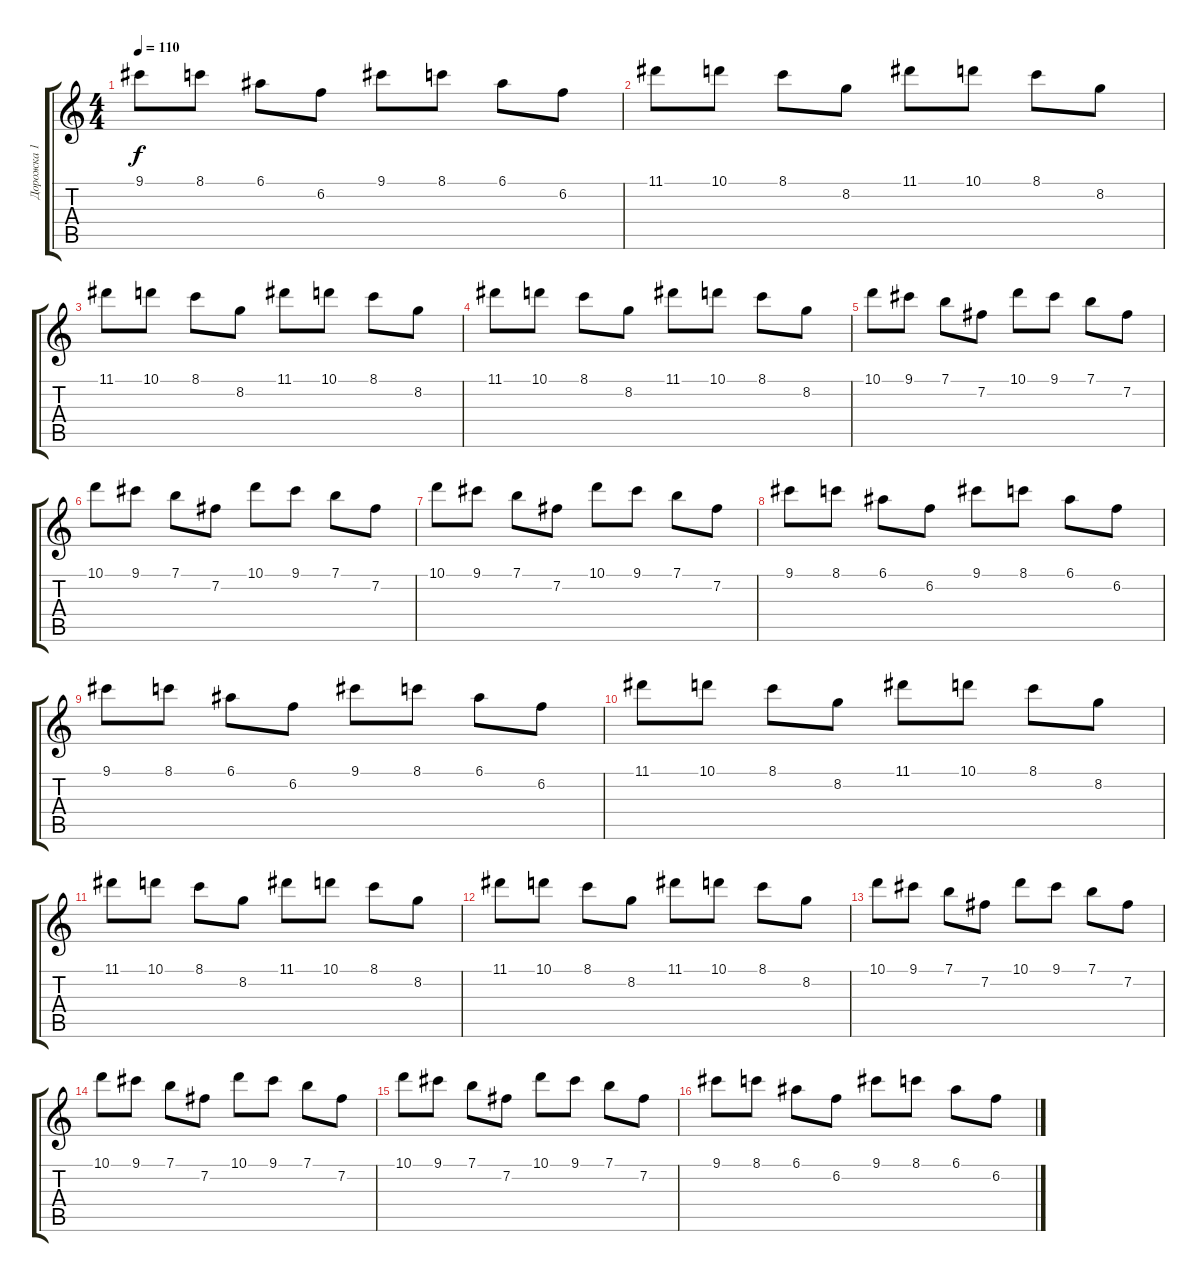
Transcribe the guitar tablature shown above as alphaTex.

\track ("Дорожка 1" "Дорожка 1") {instrument distortionguitar}
\staff {score tabs}
\tuning (E4 B3 G3 D3 A2 E2) {hide}
\ts (4 4)
\tempo 110
\clef g2
\ks c
9.1.8{dy f} 8.1.8 6.1.8 6.2.8 9.1.8 8.1.8 6.1.8 6.2.8 |
11.1.8 10.1.8 8.1.8 8.2.8 11.1.8 10.1.8 8.1.8 8.2.8 |
11.1.8 10.1.8 8.1.8 8.2.8 11.1.8 10.1.8 8.1.8 8.2.8 |
11.1.8 10.1.8 8.1.8 8.2.8 11.1.8 10.1.8 8.1.8 8.2.8 |
10.1.8 9.1.8 7.1.8 7.2.8 10.1.8 9.1.8 7.1.8 7.2.8 |
10.1.8 9.1.8 7.1.8 7.2.8 10.1.8 9.1.8 7.1.8 7.2.8 |
10.1.8 9.1.8 7.1.8 7.2.8 10.1.8 9.1.8 7.1.8 7.2.8 |
9.1.8 8.1.8 6.1.8 6.2.8 9.1.8 8.1.8 6.1.8 6.2.8 |
9.1.8 8.1.8 6.1.8 6.2.8 9.1.8 8.1.8 6.1.8 6.2.8 |
11.1.8 10.1.8 8.1.8 8.2.8 11.1.8 10.1.8 8.1.8 8.2.8 |
11.1.8 10.1.8 8.1.8 8.2.8 11.1.8 10.1.8 8.1.8 8.2.8 |
11.1.8 10.1.8 8.1.8 8.2.8 11.1.8 10.1.8 8.1.8 8.2.8 |
10.1.8 9.1.8 7.1.8 7.2.8 10.1.8 9.1.8 7.1.8 7.2.8 |
10.1.8 9.1.8 7.1.8 7.2.8 10.1.8 9.1.8 7.1.8 7.2.8 |
10.1.8 9.1.8 7.1.8 7.2.8 10.1.8 9.1.8 7.1.8 7.2.8 |
9.1.8 8.1.8 6.1.8 6.2.8 9.1.8 8.1.8 6.1.8 6.2.8
